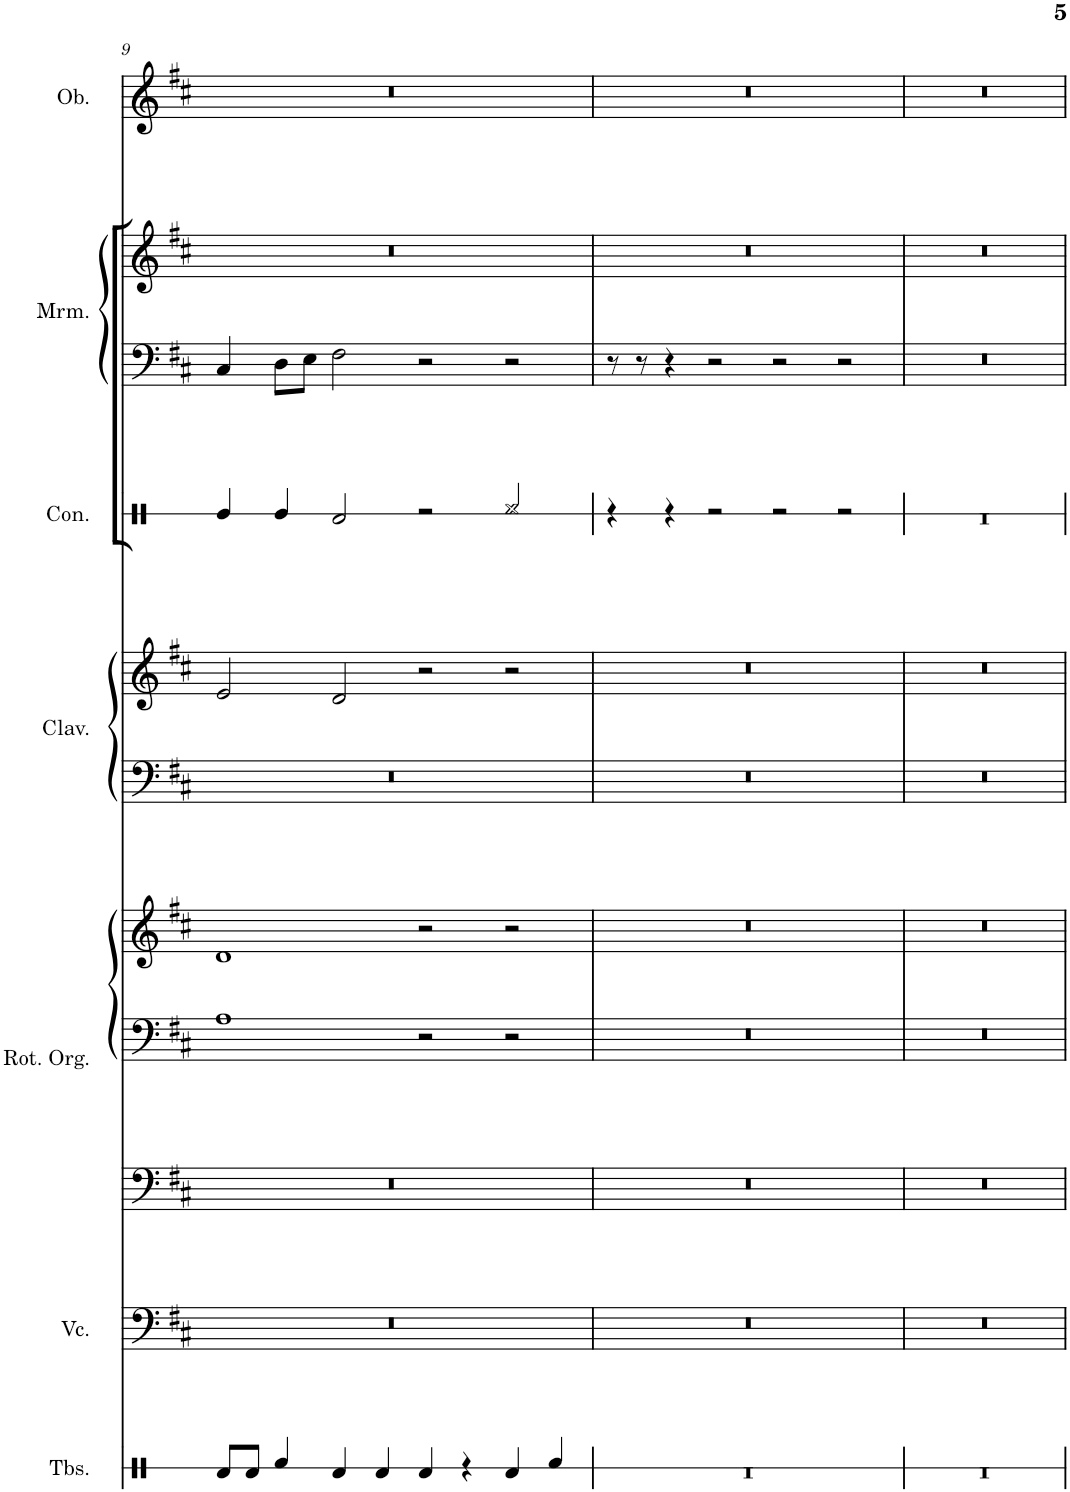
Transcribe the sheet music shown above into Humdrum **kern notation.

**kern	**kern	**kern	**kern	**kern	**kern	**kern	**kern	**kern	**kern	**kern
*part7	*part6	*part5	*part5	*part5	*part4	*part4	*part3	*part2	*part2	*part1
*staff11	*staff10	*staff9	*staff8	*staff7	*staff6	*staff5	*staff4	*staff3	*staff2	*staff1
*I"Tablas	*I"Violoncello	*I"Rotary Organ	*	*	*I"Clavinet	*	*I"Congas	*I"Marimba	*	*I"Oboe
*I'Tbs.	*I'Vc.	*I'Rot. Org.	*	*	*I'Clav.	*	*I'Con.	*I'Mrm.	*	*I'Ob.
!!LO:PB:g=z
*clefX	*clefF4	*clefF4	*clefF4	*clefG2	*clefF4	*clefG2	*clefX	*clefF4	*clefG2	*clefG2
*k[f#c#]	*k[f#c#]	*k[f#c#]	*k[f#c#]	*k[f#c#]	*k[f#c#]	*k[f#c#]	*k[f#c#]	*k[f#c#]	*k[f#c#]	*k[f#c#]
*M8/4	*M8/4	*M8/4	*M8/4	*M8/4	*M8/4	*M8/4	*M8/4	*M8/4	*M8/4	*M8/4
=9	=9	=9	=9	=9	=9	=9	=9	=9	=9	=9
8Rd/L	0r	0r	1A	1d	0r	2e/	4Re/	4C#/	0r	0r
8Rd/J	.	.	.	.	.	.	.	.	.	.
4Rf/	.	.	.	.	.	.	4Re/	8D\L	.	.
.	.	.	.	.	.	.	.	8E\J	.	.
4Rd/	.	.	.	.	.	2d/	2Rd/	2F#\	.	.
4Rd/	.	.	.	.	.	.	.	.	.	.
4Rd/	.	.	2r	2r	.	2r	2r	2r	.	.
4r	.	.	.	.	.	.	.	.	.	.
4Rd/	.	.	2r	2r	.	2r	2Rf/	2r	.	.
4Rf/	.	.	.	.	.	.	.	.	.	.
=10	=10	=10	=10	=10	=10	=10	=10	=10	=10	=10
0r	0r	0r	0r	0r	0r	0r	4r	8r	0r	0r
.	.	.	.	.	.	.	.	8r	.	.
.	.	.	.	.	.	.	4r	4r	.	.
.	.	.	.	.	.	.	2r	2r	.	.
.	.	.	.	.	.	.	2r	2r	.	.
.	.	.	.	.	.	.	2r	2r	.	.
=11	=11	=11	=11	=11	=11	=11	=11	=11	=11	=11
0r	0r	0r	0r	0r	0r	0r	0r	0r	0r	0r
=	=	=	=	=	=	=	=	=	=	=
*-	*-	*-	*-	*-	*-	*-	*-	*-	*-	*-
